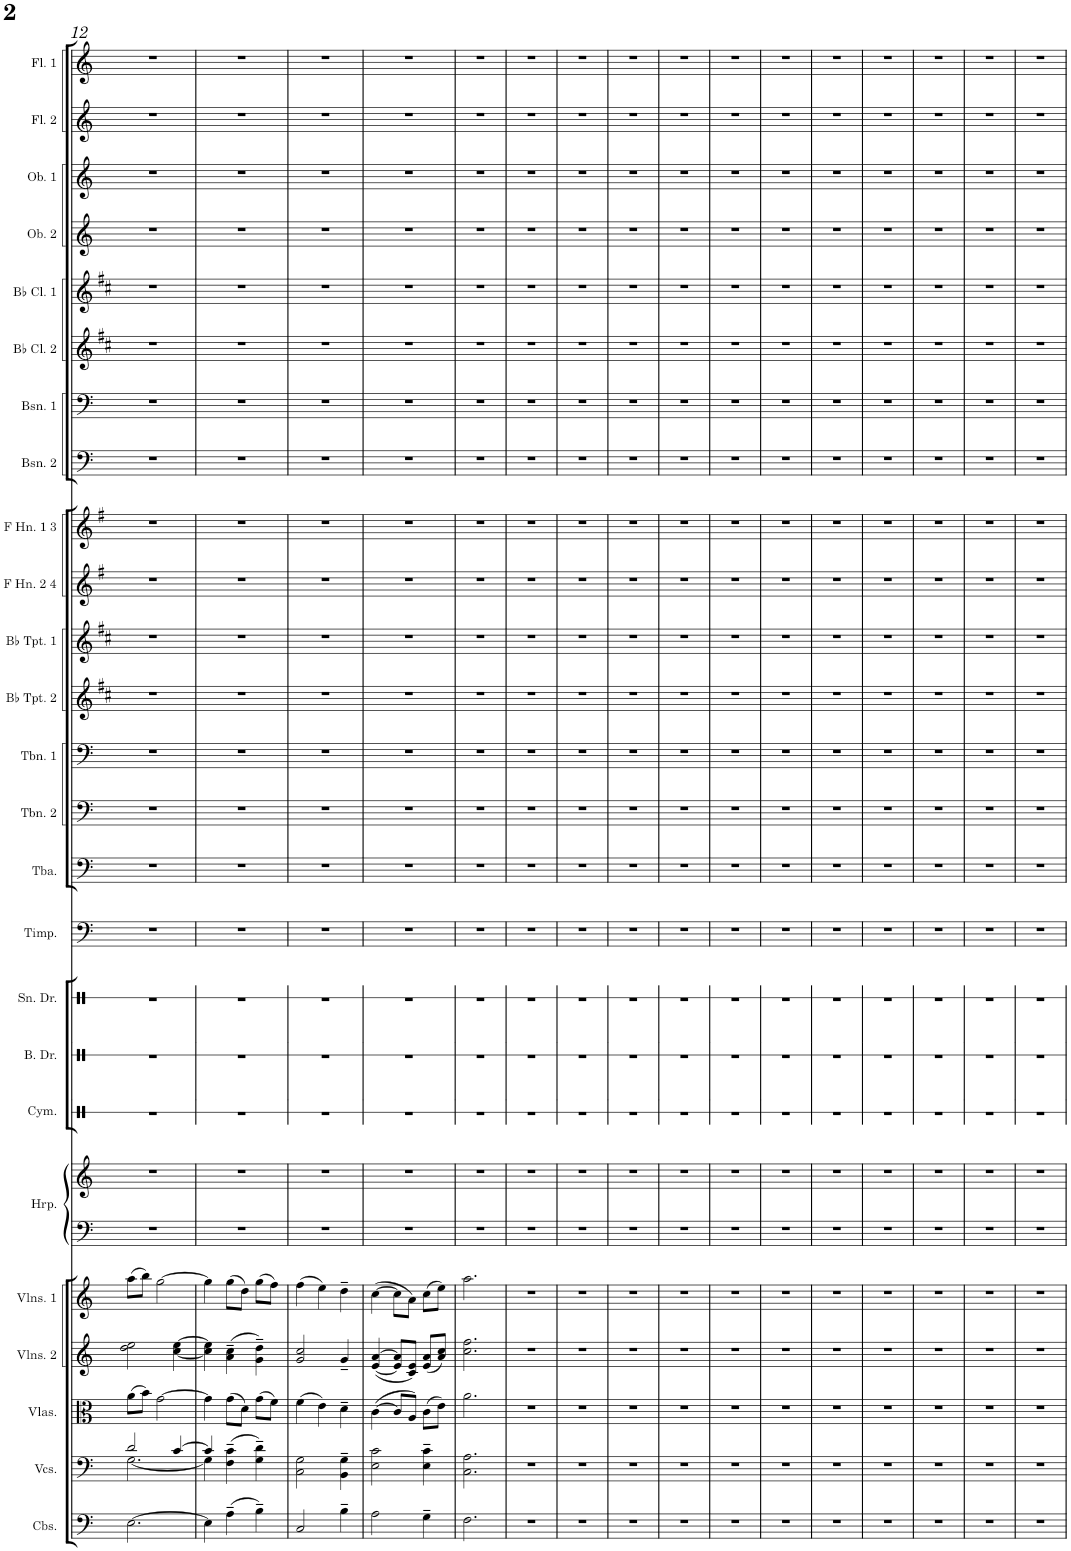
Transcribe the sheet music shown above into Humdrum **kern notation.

**kern	**kern	**kern	**kern	**kern	**kern	**kern	**kern	**kern	**kern	**kern	**kern	**kern	**kern	**kern	**kern	**kern	**kern	**kern	**kern	**kern	**kern	**kern	**kern	**kern	**kern
*part25	*part24	*part23	*part22	*part21	*part20	*part20	*part19	*part18	*part17	*part16	*part15	*part14	*part13	*part12	*part11	*part10	*part9	*part8	*part7	*part6	*part5	*part4	*part3	*part2	*part1
*staff26	*staff25	*staff24	*staff23	*staff22	*staff21	*staff20	*staff19	*staff18	*staff17	*staff16	*staff15	*staff14	*staff13	*staff12	*staff11	*staff10	*staff9	*staff8	*staff7	*staff6	*staff5	*staff4	*staff3	*staff2	*staff1
*I"Contrabasses	*I"Violoncellos	*I"Violas	*I"Violins 2	*I"Violins 1	*I"Harp	*	*I"Cymbal	*I"Bass Drum	*I"Snare Drum	*I"Timpani	*I"Tuba	*I"Trombone 2	*I"Trombone 1	*I"Bb Trumpet 2	*I"Bb Trumpet 1	*I"F Horn 2 &amp; 4	*I"F Horn 1 &amp; 3	*I"Bassoon 2	*I"Bassoon 1	*I"Bb Clarinet 2	*I"Bb Clarinet 1	*I"Oboe 2	*I"Oboe 1	*I"Flute 2	*I"Flute 1
*I'Cbs.	*I'Vcs.	*I'Vlas.	*I'Vlns. 2	*I'Vlns. 1	*I'Hrp.	*	*I'Cym.	*I'B. Dr.	*I'Sn. Dr.	*I'Timp.	*I'Tba.	*I'Tbn. 2	*I'Tbn. 1	*I'Bb Tpt. 2	*I'Bb Tpt. 1	*I'F Hn. 2 4	*I'F Hn. 1 3	*I'Bsn. 2	*I'Bsn. 1	*I'Bb Cl. 2	*I'Bb Cl. 1	*I'Ob. 2	*I'Ob. 1	*I'Fl. 2	*I'Fl. 1
!!LO:PB:g=z
*clefF4	*clefF4	*clefC3	*clefG2	*clefG2	*clefF4	*clefG2	*clefX	*clefX	*clefX	*clefF4	*clefF4	*clefF4	*clefF4	*clefG2	*clefG2	*clefG2	*clefG2	*clefF4	*clefF4	*clefG2	*clefG2	*clefG2	*clefG2	*clefG2	*clefG2
*Trd7c12	*	*	*	*	*	*	*	*	*	*	*	*	*	*Trd1c2	*Trd1c2	*Trd4c7	*Trd4c7	*	*	*Trd1c2	*Trd1c2	*	*	*	*
*k[]	*k[]	*k[]	*k[]	*k[]	*k[]	*k[]	*k[]	*k[]	*k[]	*k[]	*k[]	*k[]	*k[]	*k[f#c#]	*k[f#c#]	*k[f#]	*k[f#]	*k[]	*k[]	*k[f#c#]	*k[f#c#]	*k[]	*k[]	*k[]	*k[]
*M3/4	*M3/4	*M3/4	*M3/4	*M3/4	*M3/4	*M3/4	*M3/4	*M3/4	*M3/4	*M3/4	*M3/4	*M3/4	*M3/4	*M3/4	*M3/4	*M3/4	*M3/4	*M3/4	*M3/4	*M3/4	*M3/4	*M3/4	*M3/4	*M3/4	*M3/4
=12	=12	=12	=12	=12	=12	=12	=12	=12	=12	=12	=12	=12	=12	=12	=12	=12	=12	=12	=12	=12	=12	=12	=12	=12	=12
*	*^	*	*	*	*	*	*	*	*	*	*	*	*	*	*	*	*	*	*	*	*	*	*	*	*
[2.E\	2d/	[2.G\	(8a\L	2dd\ 2ee\	(8aa\L	2.r	2.r	2.r	2.r	2.r	2.r	2.r	2.r	2.r	2.r	2.r	2.r	2.r	2.r	2.r	2.r	2.r	2.r	2.r	2.r	2.r
.	.	.	8b\J)	.	8bb\J)	.	.	.	.	.	.	.	.	.	.	.	.	.	.	.	.	.	.	.	.	.
.	.	.	[2g\	.	[2gg\	.	.	.	.	.	.	.	.	.	.	.	.	.	.	.	.	.	.	.	.	.
.	[4c/	.	.	[4cc\ [4ee\	.	.	.	.	.	.	.	.	.	.	.	.	.	.	.	.	.	.	.	.	.	.
=13	=13	=13	=13	=13	=13	=13	=13	=13	=13	=13	=13	=13	=13	=13	=13	=13	=13	=13	=13	=13	=13	=13	=13	=13	=13	=13
4E\]	4c/]	4G\]	4g\]	4cc\] 4ee\]	4gg\]	2.r	2.r	2.r	2.r	2.r	2.r	2.r	2.r	2.r	2.r	2.r	2.r	2.r	2.r	2.r	2.r	2.r	2.r	2.r	2.r	2.r
(4A~\	(4F\~ 4c\~	2ryy	(8g\L	(4a\~ 4cc\~	(8gg\L	.	.	.	.	.	.	.	.	.	.	.	.	.	.	.	.	.	.	.	.	.
.	.	.	8d\J)	.	8dd\J)	.	.	.	.	.	.	.	.	.	.	.	.	.	.	.	.	.	.	.	.	.
4B~\)	4G\~ 4d\~)	.	(8g\L	4g\~ 4dd\~)	(8gg\L	.	.	.	.	.	.	.	.	.	.	.	.	.	.	.	.	.	.	.	.	.
.	.	.	8f\J)	.	8ff\J)	.	.	.	.	.	.	.	.	.	.	.	.	.	.	.	.	.	.	.	.	.
*	*v	*v	*	*	*	*	*	*	*	*	*	*	*	*	*	*	*	*	*	*	*	*	*	*	*	*
=14	=14	=14	=14	=14	=14	=14	=14	=14	=14	=14	=14	=14	=14	=14	=14	=14	=14	=14	=14	=14	=14	=14	=14	=14	=14
2C/	2C\ 2G\	(4f\	2g/ 2cc/	(4ff\	2.r	2.r	2.r	2.r	2.r	2.r	2.r	2.r	2.r	2.r	2.r	2.r	2.r	2.r	2.r	2.r	2.r	2.r	2.r	2.r	2.r
.	.	4e\)	.	4ee\)	.	.	.	.	.	.	.	.	.	.	.	.	.	.	.	.	.	.	.	.	.
4B~\	4BB\~ 4G\~	4d~\	4g~/	4dd~\	.	.	.	.	.	.	.	.	.	.	.	.	.	.	.	.	.	.	.	.	.
=15	=15	=15	=15	=15	=15	=15	=15	=15	=15	=15	=15	=15	=15	=15	=15	=15	=15	=15	=15	=15	=15	=15	=15	=15	=15
2A\	2E\ 2c\	([4c\	([4e/ [4a/	([4cc\	2.r	2.r	2.r	2.r	2.r	2.r	2.r	2.r	2.r	2.r	2.r	2.r	2.r	2.r	2.r	2.r	2.r	2.r	2.r	2.r	2.r
.	.	8c/L]	8e/] 8a/]L	8cc\L]	.	.	.	.	.	.	.	.	.	.	.	.	.	.	.	.	.	.	.	.	.
.	.	8A/J)	8c/ 8e/J)	8a\J)	.	.	.	.	.	.	.	.	.	.	.	.	.	.	.	.	.	.	.	.	.
4G~\	4E\~ 4c\~	(8c\L	(8e/ 8a/L	(8cc\L	.	.	.	.	.	.	.	.	.	.	.	.	.	.	.	.	.	.	.	.	.
.	.	8e\J)	8a/ 8cc/J)	8ee\J)	.	.	.	.	.	.	.	.	.	.	.	.	.	.	.	.	.	.	.	.	.
=16	=16	=16	=16	=16	=16	=16	=16	=16	=16	=16	=16	=16	=16	=16	=16	=16	=16	=16	=16	=16	=16	=16	=16	=16	=16
2.F\	2.C\ 2.A\	2.a\	2.cc\ 2.ff\	2.aa\	2.r	2.r	2.r	2.r	2.r	2.r	2.r	2.r	2.r	2.r	2.r	2.r	2.r	2.r	2.r	2.r	2.r	2.r	2.r	2.r	2.r
=17	=17	=17	=17	=17	=17	=17	=17	=17	=17	=17	=17	=17	=17	=17	=17	=17	=17	=17	=17	=17	=17	=17	=17	=17	=17
2.r	2.r	2.r	2.r	2.r	2.r	2.r	2.r	2.r	2.r	2.r	2.r	2.r	2.r	2.r	2.r	2.r	2.r	2.r	2.r	2.r	2.r	2.r	2.r	2.r	2.r
=18	=18	=18	=18	=18	=18	=18	=18	=18	=18	=18	=18	=18	=18	=18	=18	=18	=18	=18	=18	=18	=18	=18	=18	=18	=18
2.r	2.r	2.r	2.r	2.r	2.r	2.r	2.r	2.r	2.r	2.r	2.r	2.r	2.r	2.r	2.r	2.r	2.r	2.r	2.r	2.r	2.r	2.r	2.r	2.r	2.r
=19	=19	=19	=19	=19	=19	=19	=19	=19	=19	=19	=19	=19	=19	=19	=19	=19	=19	=19	=19	=19	=19	=19	=19	=19	=19
2.r	2.r	2.r	2.r	2.r	2.r	2.r	2.r	2.r	2.r	2.r	2.r	2.r	2.r	2.r	2.r	2.r	2.r	2.r	2.r	2.r	2.r	2.r	2.r	2.r	2.r
=20	=20	=20	=20	=20	=20	=20	=20	=20	=20	=20	=20	=20	=20	=20	=20	=20	=20	=20	=20	=20	=20	=20	=20	=20	=20
2.r	2.r	2.r	2.r	2.r	2.r	2.r	2.r	2.r	2.r	2.r	2.r	2.r	2.r	2.r	2.r	2.r	2.r	2.r	2.r	2.r	2.r	2.r	2.r	2.r	2.r
=21	=21	=21	=21	=21	=21	=21	=21	=21	=21	=21	=21	=21	=21	=21	=21	=21	=21	=21	=21	=21	=21	=21	=21	=21	=21
2.r	2.r	2.r	2.r	2.r	2.r	2.r	2.r	2.r	2.r	2.r	2.r	2.r	2.r	2.r	2.r	2.r	2.r	2.r	2.r	2.r	2.r	2.r	2.r	2.r	2.r
=22	=22	=22	=22	=22	=22	=22	=22	=22	=22	=22	=22	=22	=22	=22	=22	=22	=22	=22	=22	=22	=22	=22	=22	=22	=22
2.r	2.r	2.r	2.r	2.r	2.r	2.r	2.r	2.r	2.r	2.r	2.r	2.r	2.r	2.r	2.r	2.r	2.r	2.r	2.r	2.r	2.r	2.r	2.r	2.r	2.r
=23	=23	=23	=23	=23	=23	=23	=23	=23	=23	=23	=23	=23	=23	=23	=23	=23	=23	=23	=23	=23	=23	=23	=23	=23	=23
2.r	2.r	2.r	2.r	2.r	2.r	2.r	2.r	2.r	2.r	2.r	2.r	2.r	2.r	2.r	2.r	2.r	2.r	2.r	2.r	2.r	2.r	2.r	2.r	2.r	2.r
=24	=24	=24	=24	=24	=24	=24	=24	=24	=24	=24	=24	=24	=24	=24	=24	=24	=24	=24	=24	=24	=24	=24	=24	=24	=24
2.r	2.r	2.r	2.r	2.r	2.r	2.r	2.r	2.r	2.r	2.r	2.r	2.r	2.r	2.r	2.r	2.r	2.r	2.r	2.r	2.r	2.r	2.r	2.r	2.r	2.r
=25	=25	=25	=25	=25	=25	=25	=25	=25	=25	=25	=25	=25	=25	=25	=25	=25	=25	=25	=25	=25	=25	=25	=25	=25	=25
2.r	2.r	2.r	2.r	2.r	2.r	2.r	2.r	2.r	2.r	2.r	2.r	2.r	2.r	2.r	2.r	2.r	2.r	2.r	2.r	2.r	2.r	2.r	2.r	2.r	2.r
=26	=26	=26	=26	=26	=26	=26	=26	=26	=26	=26	=26	=26	=26	=26	=26	=26	=26	=26	=26	=26	=26	=26	=26	=26	=26
2.r	2.r	2.r	2.r	2.r	2.r	2.r	2.r	2.r	2.r	2.r	2.r	2.r	2.r	2.r	2.r	2.r	2.r	2.r	2.r	2.r	2.r	2.r	2.r	2.r	2.r
=27	=27	=27	=27	=27	=27	=27	=27	=27	=27	=27	=27	=27	=27	=27	=27	=27	=27	=27	=27	=27	=27	=27	=27	=27	=27
2.r	2.r	2.r	2.r	2.r	2.r	2.r	2.r	2.r	2.r	2.r	2.r	2.r	2.r	2.r	2.r	2.r	2.r	2.r	2.r	2.r	2.r	2.r	2.r	2.r	2.r
=	=	=	=	=	=	=	=	=	=	=	=	=	=	=	=	=	=	=	=	=	=	=	=	=	=
*-	*-	*-	*-	*-	*-	*-	*-	*-	*-	*-	*-	*-	*-	*-	*-	*-	*-	*-	*-	*-	*-	*-	*-	*-	*-
